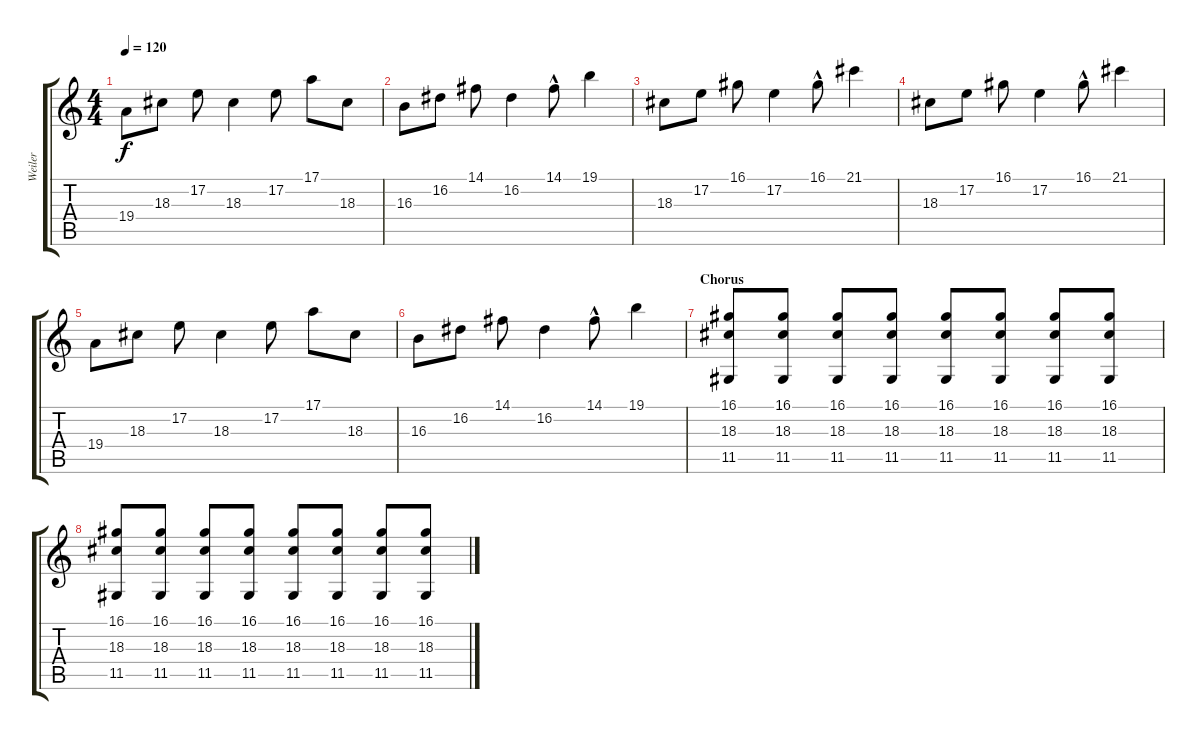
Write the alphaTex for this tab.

\track ("Weiler" "Weiler") {instrument brightacousticpiano}
\staff {score tabs}
\tuning (E4 B3 G3 D3 A2 E2) {hide}
\ts (4 4)
\tempo 120
\clef g2
\ks c
19.4.8{dy f} 18.3.8 17.2.8 18.3.4 17.2.8 17.1.8 18.3.8 |
16.3.8 16.2.8 14.1.8 16.2.4 14.1{hac}.8 19.1.4 |
18.3.8 17.2.8 16.1.8 17.2.4 16.1{hac}.8 21.1.4 |
18.3.8 17.2.8 16.1.8 17.2.4 16.1{hac}.8 21.1.4 |
19.4.8 18.3.8 17.2.8 18.3.4 17.2.8 17.1.8 18.3.8 |
16.3.8 16.2.8 14.1.8 16.2.4 14.1{hac}.8 19.1.4 |
\section ("" "Chorus")
(16.1 18.3 11.5).8 (16.1 18.3 11.5).8 (16.1 18.3 11.5).8 (16.1 18.3 11.5).8 (16.1 18.3 11.5).8 (16.1 18.3 11.5).8 (16.1 18.3 11.5).8 (16.1 18.3 11.5).8 |
(16.1 18.3 11.5).8 (16.1 18.3 11.5).8 (16.1 18.3 11.5).8 (16.1 18.3 11.5).8 (16.1 18.3 11.5).8 (16.1 18.3 11.5).8 (16.1 18.3 11.5).8 (16.1 18.3 11.5).8
